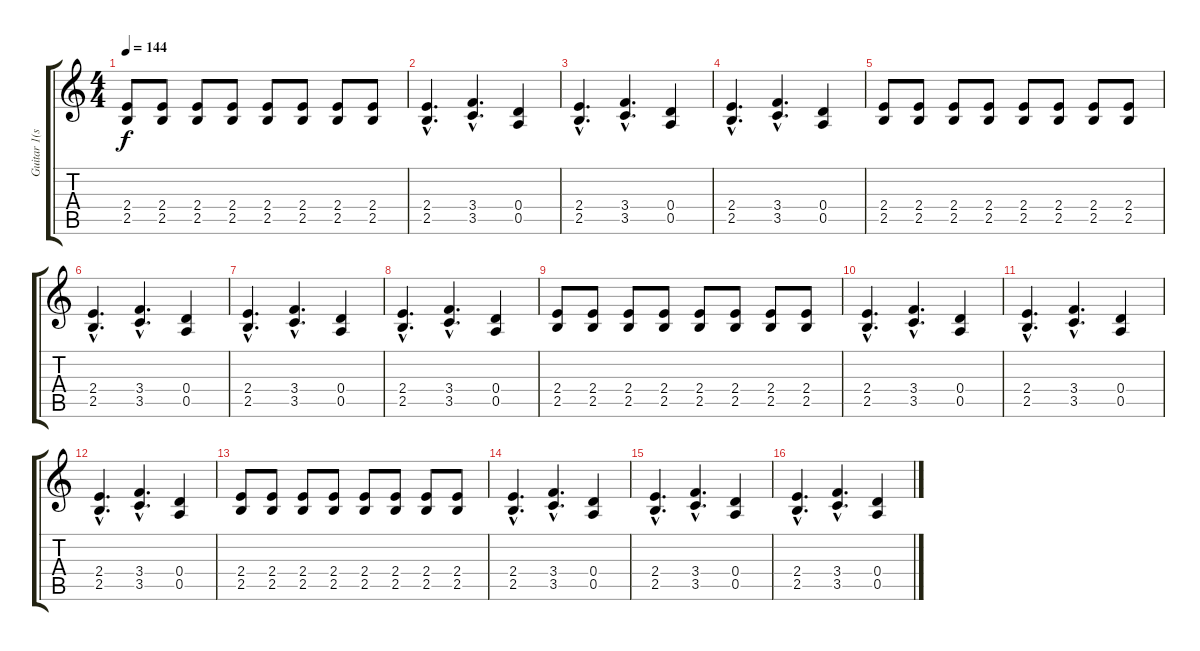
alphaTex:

\track ("Guitar 1(stian)" "Guitar 1(s") {instrument distortionguitar}
\staff {score tabs}
\tuning (E4 B3 G3 D3 A2 E2) {hide}
\ts (4 4)
\tempo 144
\clef g2
\ks c
(2.4 2.5).8{dy f} (2.4 2.5).8 (2.4 2.5).8 (2.4 2.5).8 (2.4 2.5).8 (2.4 2.5).8 (2.4 2.5).8 (2.4 2.5).8 |
(2.4{hac} 2.5{hac}).4{d} (3.4{hac} 3.5{hac}).4{d} (0.4 0.5).4 |
(2.4{hac} 2.5{hac}).4{d} (3.4{hac} 3.5{hac}).4{d} (0.4 0.5).4 |
(2.4{hac} 2.5{hac}).4{d} (3.4{hac} 3.5{hac}).4{d} (0.4 0.5).4 |
(2.4 2.5).8 (2.4 2.5).8 (2.4 2.5).8 (2.4 2.5).8 (2.4 2.5).8 (2.4 2.5).8 (2.4 2.5).8 (2.4 2.5).8 |
(2.4{hac} 2.5{hac}).4{d} (3.4{hac} 3.5{hac}).4{d} (0.4 0.5).4 |
(2.4{hac} 2.5{hac}).4{d} (3.4{hac} 3.5{hac}).4{d} (0.4 0.5).4 |
(2.4{hac} 2.5{hac}).4{d} (3.4{hac} 3.5{hac}).4{d} (0.4 0.5).4 |
(2.4 2.5).8 (2.4 2.5).8 (2.4 2.5).8 (2.4 2.5).8 (2.4 2.5).8 (2.4 2.5).8 (2.4 2.5).8 (2.4 2.5).8 |
(2.4{hac} 2.5{hac}).4{d} (3.4{hac} 3.5{hac}).4{d} (0.4 0.5).4 |
(2.4{hac} 2.5{hac}).4{d} (3.4{hac} 3.5{hac}).4{d} (0.4 0.5).4 |
(2.4{hac} 2.5{hac}).4{d} (3.4{hac} 3.5{hac}).4{d} (0.4 0.5).4 |
(2.4 2.5).8 (2.4 2.5).8 (2.4 2.5).8 (2.4 2.5).8 (2.4 2.5).8 (2.4 2.5).8 (2.4 2.5).8 (2.4 2.5).8 |
(2.4{hac} 2.5{hac}).4{d} (3.4{hac} 3.5{hac}).4{d} (0.4 0.5).4 |
(2.4{hac} 2.5{hac}).4{d} (3.4{hac} 3.5{hac}).4{d} (0.4 0.5).4 |
(2.4{hac} 2.5{hac}).4{d} (3.4{hac} 3.5{hac}).4{d} (0.4 0.5).4
